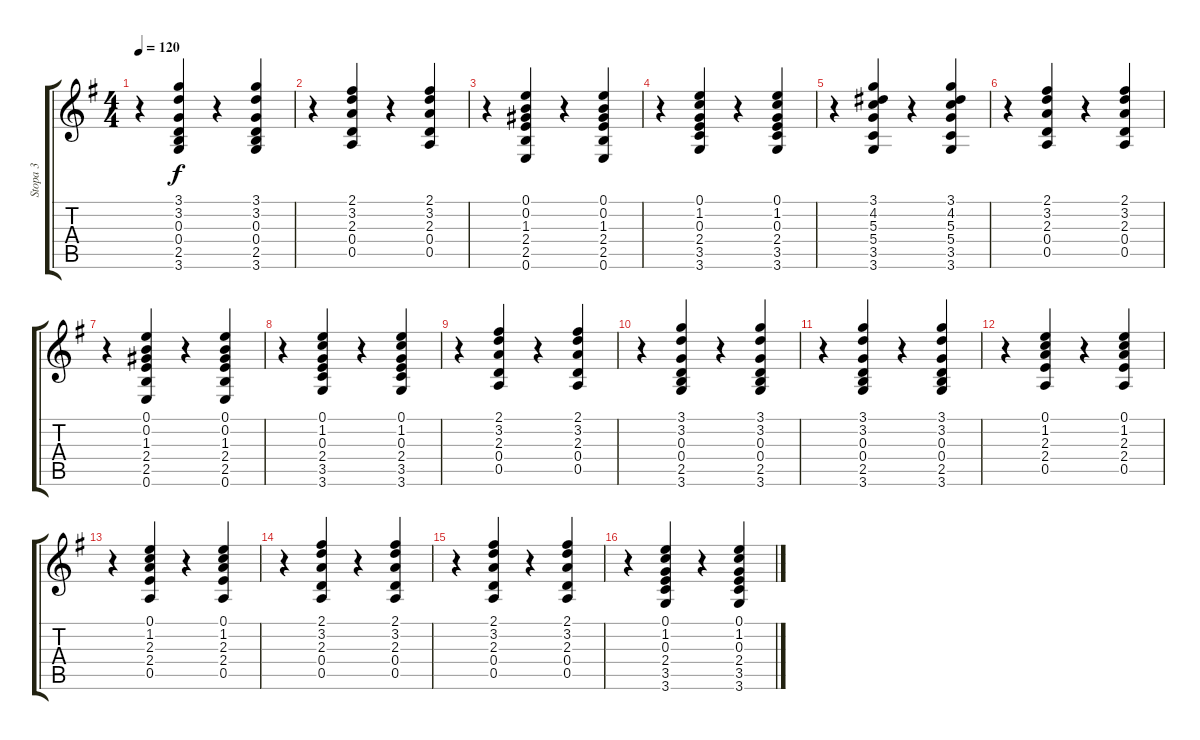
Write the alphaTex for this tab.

\track ("Stopa 3" "Stopa 3") {instrument acousticguitarsteel}
\staff {score tabs}
\tuning (E4 B3 G3 D3 A2 E2) {hide}
\ts (4 4)
\tempo 120
\clef g2
\ks g
r.4{dy f} (3.1 3.2 0.3 0.4 2.5 3.6).4 r.4 (3.1 3.2 0.3 0.4 2.5 3.6).4 |
r.4 (2.1 3.2 2.3 0.4 0.5).4 r.4 (2.1 3.2 2.3 0.4 0.5).4 |
r.4 (0.1 0.2 1.3 2.4 2.5 0.6).4 r.4 (0.1 0.2 1.3 2.4 2.5 0.6).4 |
r.4 (0.1 1.2 0.3 2.4 3.5 3.6).4 r.4 (0.1 1.2 0.3 2.4 3.5 3.6).4 |
r.4 (3.1 4.2 5.3 5.4 3.5 3.6).4 r.4 (3.1 4.2 5.3 5.4 3.5 3.6).4 |
r.4 (2.1 3.2 2.3 0.4 0.5).4 r.4 (2.1 3.2 2.3 0.4 0.5).4 |
r.4 (0.1 0.2 1.3 2.4 2.5 0.6).4 r.4 (0.1 0.2 1.3 2.4 2.5 0.6).4 |
r.4 (0.1 1.2 0.3 2.4 3.5 3.6).4 r.4 (0.1 1.2 0.3 2.4 3.5 3.6).4 |
r.4 (2.1 3.2 2.3 0.4 0.5).4 r.4 (2.1 3.2 2.3 0.4 0.5).4 |
r.4 (3.1 3.2 0.3 0.4 2.5 3.6).4 r.4 (3.1 3.2 0.3 0.4 2.5 3.6).4 |
r.4 (3.1 3.2 0.3 0.4 2.5 3.6).4 r.4 (3.1 3.2 0.3 0.4 2.5 3.6).4 |
r.4 (0.1 1.2 2.3 2.4 0.5).4 r.4 (0.1 1.2 2.3 2.4 0.5).4 |
r.4 (0.1 1.2 2.3 2.4 0.5).4 r.4 (0.1 1.2 2.3 2.4 0.5).4 |
r.4 (2.1 3.2 2.3 0.4 0.5).4 r.4 (2.1 3.2 2.3 0.4 0.5).4 |
r.4 (2.1 3.2 2.3 0.4 0.5).4 r.4 (2.1 3.2 2.3 0.4 0.5).4 |
r.4 (0.1 1.2 0.3 2.4 3.5 3.6).4 r.4 (0.1 1.2 0.3 2.4 3.5 3.6).4
